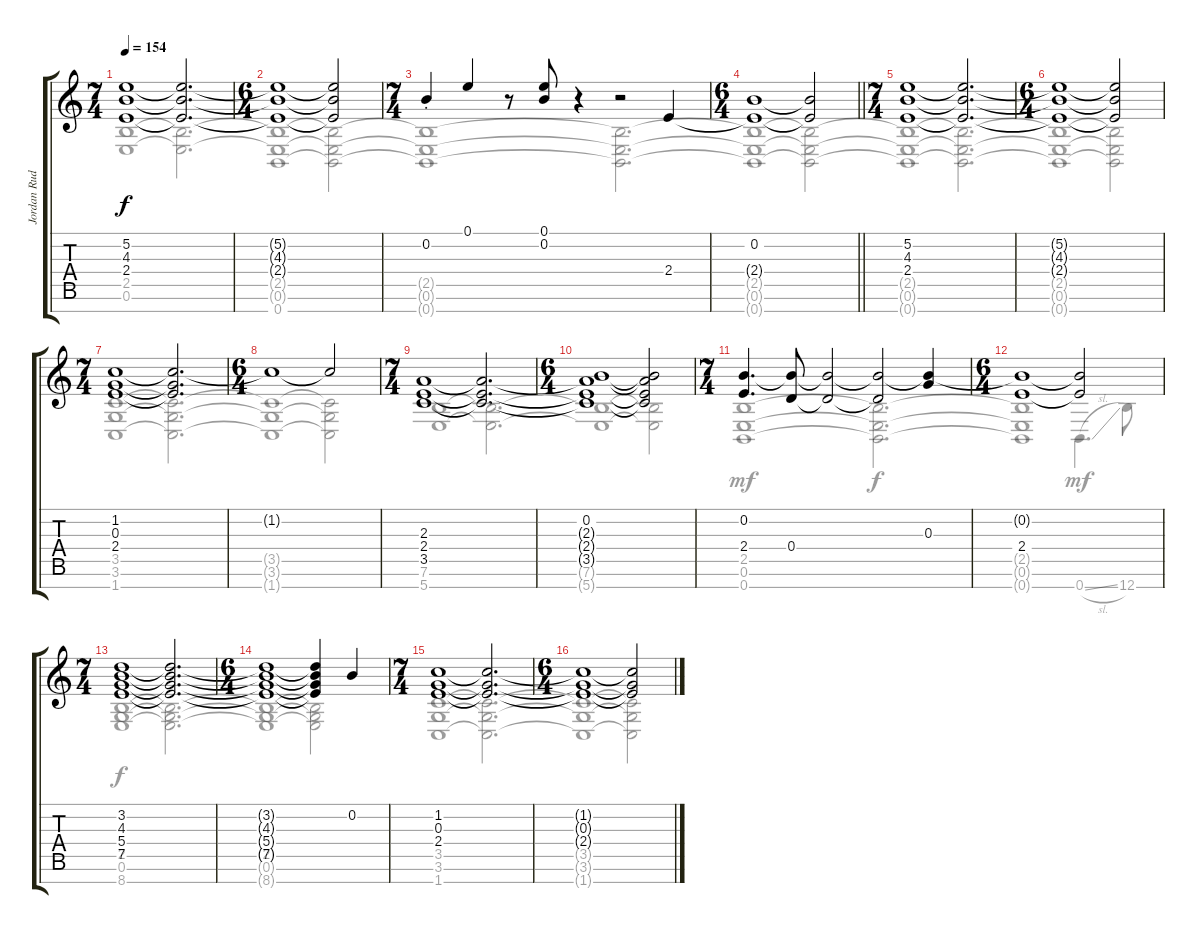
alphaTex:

\track ("Jordan Rudess - Right Hand" "Jordan Rud") {instrument lead3calliope}
\staff {score tabs}
\tuning (E5 B4 G4 D4 A3 E3 B2) {hide}
\voice
\ts (7 4)
\tempo 154
\clef g2
\ks c
(5.2 4.3 2.4).1{dy f} (5.2{t} 4.3{t} 2.4{t}).2{d} |
\ts (6 4)
(5.2{t} 4.3{t} 2.4{t}).1 (5.2{t} 4.3{t} 2.4{t}).2 |
\ts (7 4)
0.2{st}.4 0.1.4 r.8 (0.1 0.2).8 r.4 r.2 2.4.4 |
\ts (6 4)
\barLineRight lightlight
(0.2 2.4{t}).1 (0.2{t} 2.4{t}).2 |
\ts (7 4)
(5.2 4.3 2.4).1 (5.2{t} 4.3{t} 2.4{t}).2{d} |
\ts (6 4)
(5.2{t} 4.3{t} 2.4{t}).1 (5.2{t} 4.3{t} 2.4{t}).2 |
\ts (7 4)
(1.2 0.3 2.4).1 (1.2{t} 0.3{t} 2.4{t}).2{d} |
\ts (6 4)
1.2{t}.1 1.2{t}.2 |
\ts (7 4)
(2.3 2.4 3.5).1 (2.3{t} 2.4{t} 3.5{t}).2{d} |
\ts (6 4)
(0.2 2.3{t} 2.4{t} 3.5{t}).1 (0.2{t} 2.3{t} 2.4{t} 3.5{t}).2 |
\ts (7 4)
(0.2 2.4).4{d} (0.2{t} 0.4).8 (0.2{t} 0.4{t}).2 (0.2{t} 0.4{t}).2 (0.2{t} 0.3).4 |
\ts (6 4)
(0.2{t} 2.4).1 (0.2{t} 2.4{t}).2 |
\ts (7 4)
(3.2 4.3 5.4 7.5).1 (3.2{t} 4.3{t} 5.4{t} 7.5{t}).2{d} |
\ts (6 4)
(3.2{t} 4.3{t} 5.4{t} 7.5{t}).1 (3.2{t} 4.3{t} 5.4{t} 7.5{t}).4 0.2.4 |
\ts (7 4)
(1.2 0.3 2.4).1 (1.2{t} 0.3{t} 2.4{t}).2{d} |
\ts (6 4)
(1.2{t} 0.3{t} 2.4{t}).1 (1.2{t} 0.3{t} 2.4{t}).2
\voice
\clef g2
\ottava regular
\simile none
\ks c
(2.5 0.6).1{dy f} (2.5{t} 0.6{t}).2{d} |
(2.5{t} 0.6{t} 0.7).1 (2.5{t} 0.6{t} 0.7{t}).2 |
(2.5{t} 0.6{t} 0.7{t}).1 (2.5{t} 0.6{t} 0.7{t}).2{d} |
\barLineRight lightlight
(2.5{t} 0.6{t} 0.7{t}).1 (2.5{t} 0.6{t} 0.7{t}).2 |
(2.5{t} 0.6{t} 0.7{t}).1 (2.5{t} 0.6{t} 0.7{t}).2{d} |
(2.5{t} 0.6{t} 0.7{t}).1 (2.5{t} 0.6{t} 0.7{t}).2 |
(3.5 3.6 1.7).1 (3.5{t} 3.6{t} 1.7{t}).2{d} |
(3.5{t} 3.6{t} 1.7{t}).1 (3.5{t} 3.6{t} 1.7{t}).2 |
(7.6 5.7).1 (7.6{t} 5.7{t}).2{d} |
(7.6{t} 5.7{t}).1 (7.6{t} 5.7{t}).2 |
(2.5 0.6 0.7).1{dy mf} (2.5{t} 0.6{t} 0.7{t}).2{d dy f} |
(2.5{t} 0.6{t} 0.7{t}).1 0.7{sl}.4{d dy mf} 12.7.8 |
(2.5 0.6 8.7).1{dy f} (2.5{t} 0.6{t} 8.7{t}).2{d} |
(2.5{t} 0.6{t} 8.7{t}).1 (2.5{t} 0.6{t} 8.7{t}).2 |
(3.5 3.6 1.7).1 (3.5{t} 3.6{t} 1.7{t}).2{d} |
(3.5{t} 3.6{t} 1.7{t}).1 (3.5{t} 3.6{t} 1.7{t}).2
